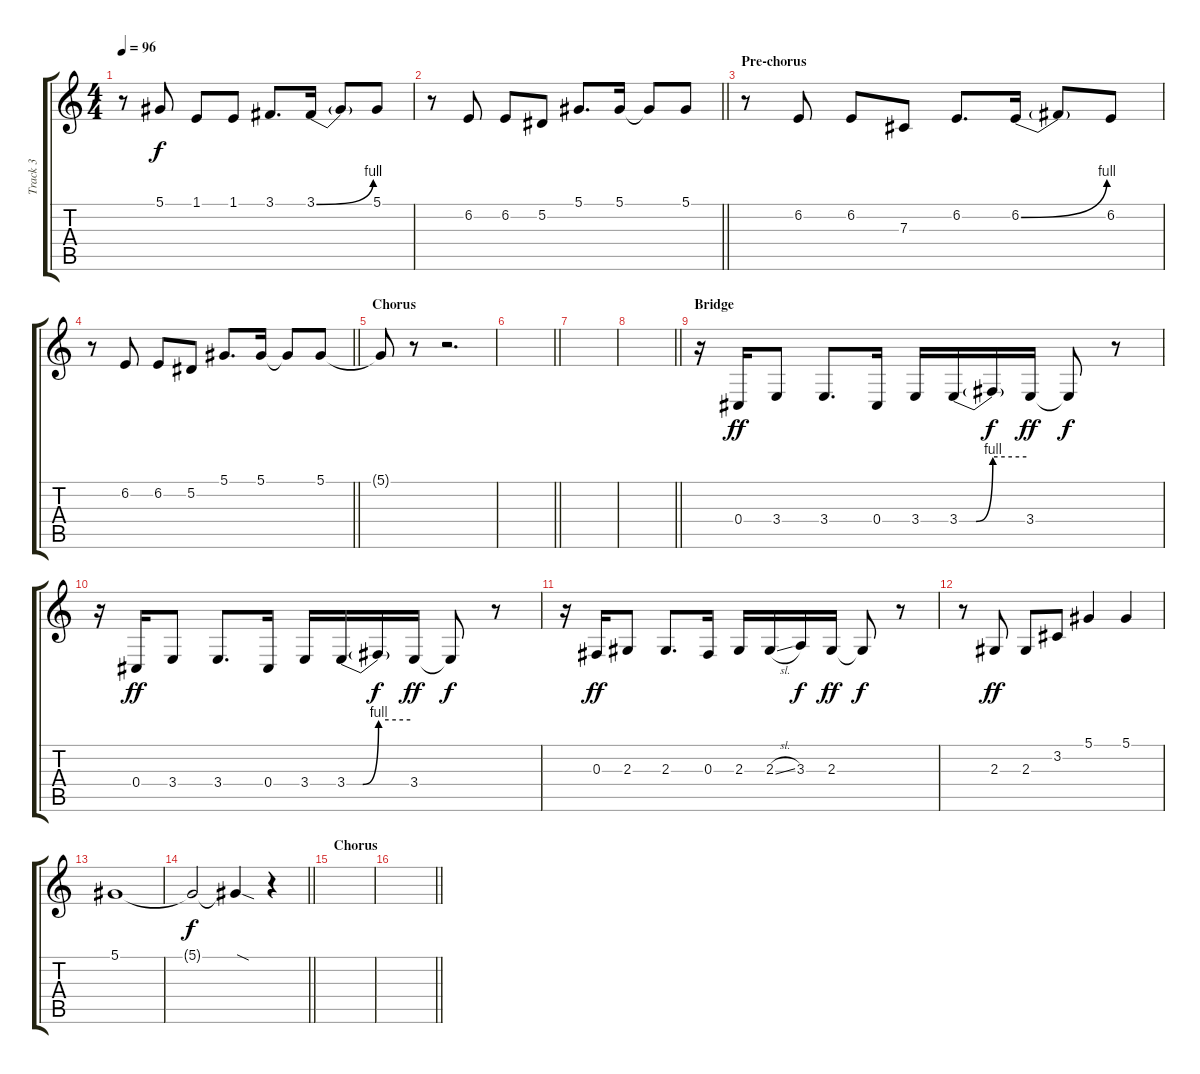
\track ("Track 3" "Track 3") {instrument lead2sawtooth}
\staff {score tabs}
\tuning (Eb4 Bb3 Gb3 Db3 Ab2 Eb2) {hide}
\ts (4 4)
\tempo 96
\clef g2
\ks c
r.8{dy f} 5.1.8 1.1.8 1.1.8 3.1.8{d} 3.1{be (bend 0 0 60 4)}.16 3.1{t}.8 5.1.8 |
\barLineRight lightlight
r.8 6.2.8 6.2.8 5.2.8 5.1.8{d} 5.1.16 5.1{t}.8 5.1.8 |
\section ("" "Pre-chorus")
r.8 6.2.8 6.2.8 7.3.8 6.2.8{d} 6.2{be (bend 0 0 60 4)}.16 6.2{t}.8 6.2.8 |
\barLineRight lightlight
r.8 6.2.8 6.2.8 5.2.8 5.1.8{d} 5.1.16 5.1{t}.8 5.1.8 |
\section ("" "Chorus")
5.1{t}.8 r.8 r.2{d} |
\barLineRight lightlight
|
|
\barLineRight lightlight
|
\section ("" "Bridge")
r.16 0.4.16{dy ff} 3.4.8 3.4.8{d} 0.4.16 3.4.16 3.4{be (custom 0 0 15 0 30 4 60 4)}.16 3.4{t}.16{dy f} 3.4.16{dy ff} 3.4{t}.8{dy f} r.8 |
r.16 0.4.16{dy ff} 3.4.8 3.4.8{d} 0.4.16 3.4.16 3.4{be (custom 0 0 15 0 30 4 60 4)}.16 3.4{t}.16{dy f} 3.4.16{dy ff} 3.4{t}.8{dy f} r.8 |
r.16 0.3.16{dy ff} 2.3.8 2.3.8{d} 0.3.16 2.3.16 2.3{sl}.16 3.3.16{dy f} 2.3.16{dy ff} 2.3{t}.8{dy f} r.8 |
r.8 2.3.8{dy ff} 2.3.8 3.2.8 5.1.4 5.1.4 |
5.1.1 |
\barLineRight lightlight
5.1{t}.2{dy f} 5.1{sod t}.4 r.4 |
\section ("" "Chorus")
|
\barLineRight lightlight
